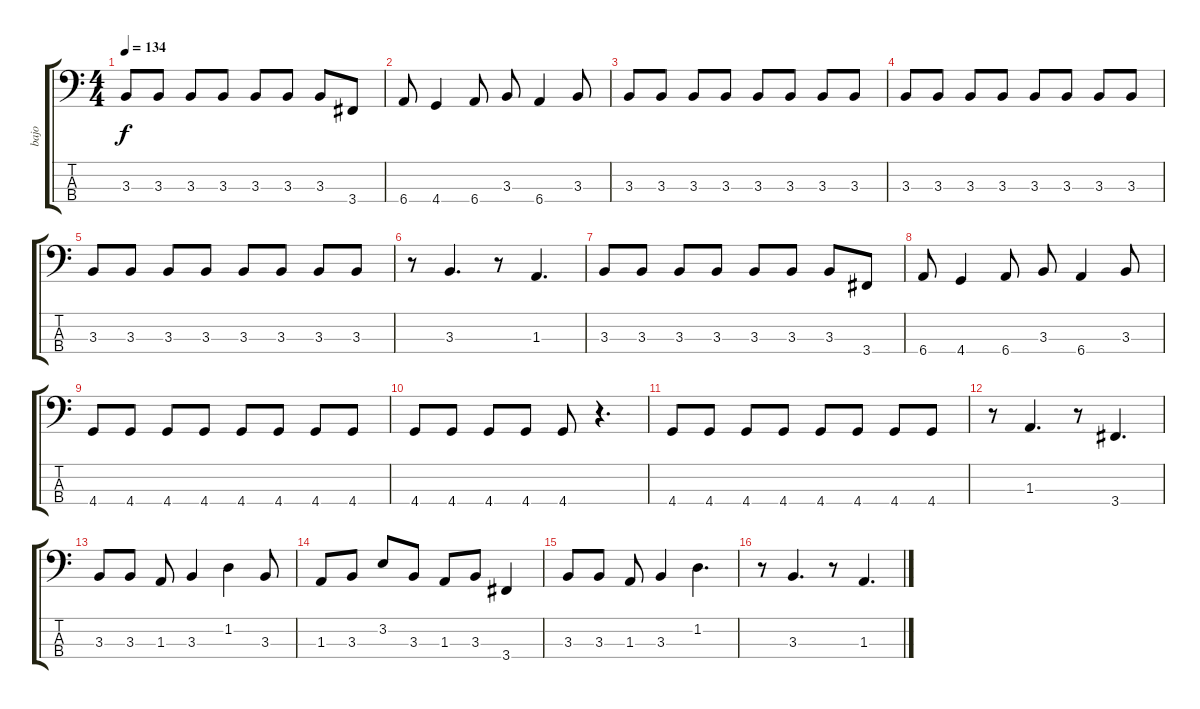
\track ("bajo" "bajo") {instrument electricbassfinger}
\staff {score tabs}
\tuning (Gb2 Db2 Ab1 Eb1) {hide}
\ts (4 4)
\tempo 134
\clef f4
\ks c
3.3.8{dy f} 3.3.8 3.3.8 3.3.8 3.3.8 3.3.8 3.3.8 3.4.8 |
6.4.8 4.4.4 6.4.8 3.3.8 6.4.4 3.3.8 |
3.3.8 3.3.8 3.3.8 3.3.8 3.3.8 3.3.8 3.3.8 3.3.8 |
3.3.8 3.3.8 3.3.8 3.3.8 3.3.8 3.3.8 3.3.8 3.3.8 |
3.3.8 3.3.8 3.3.8 3.3.8 3.3.8 3.3.8 3.3.8 3.3.8 |
r.8 3.3.4{d} r.8 1.3.4{d} |
3.3.8 3.3.8 3.3.8 3.3.8 3.3.8 3.3.8 3.3.8 3.4.8 |
6.4.8 4.4.4 6.4.8 3.3.8 6.4.4 3.3.8 |
4.4.8 4.4.8 4.4.8 4.4.8 4.4.8 4.4.8 4.4.8 4.4.8 |
4.4.8 4.4.8 4.4.8 4.4.8 4.4.8 r.4{d} |
4.4.8 4.4.8 4.4.8 4.4.8 4.4.8 4.4.8 4.4.8 4.4.8 |
r.8 1.3.4{d} r.8 3.4.4{d} |
3.3.8 3.3.8 1.3.8 3.3.4 1.2.4 3.3.8 |
1.3.8 3.3.8 3.2.8 3.3.8 1.3.8 3.3.8 3.4.4 |
3.3.8 3.3.8 1.3.8 3.3.4 1.2.4{d} |
r.8 3.3.4{d} r.8 1.3.4{d}
